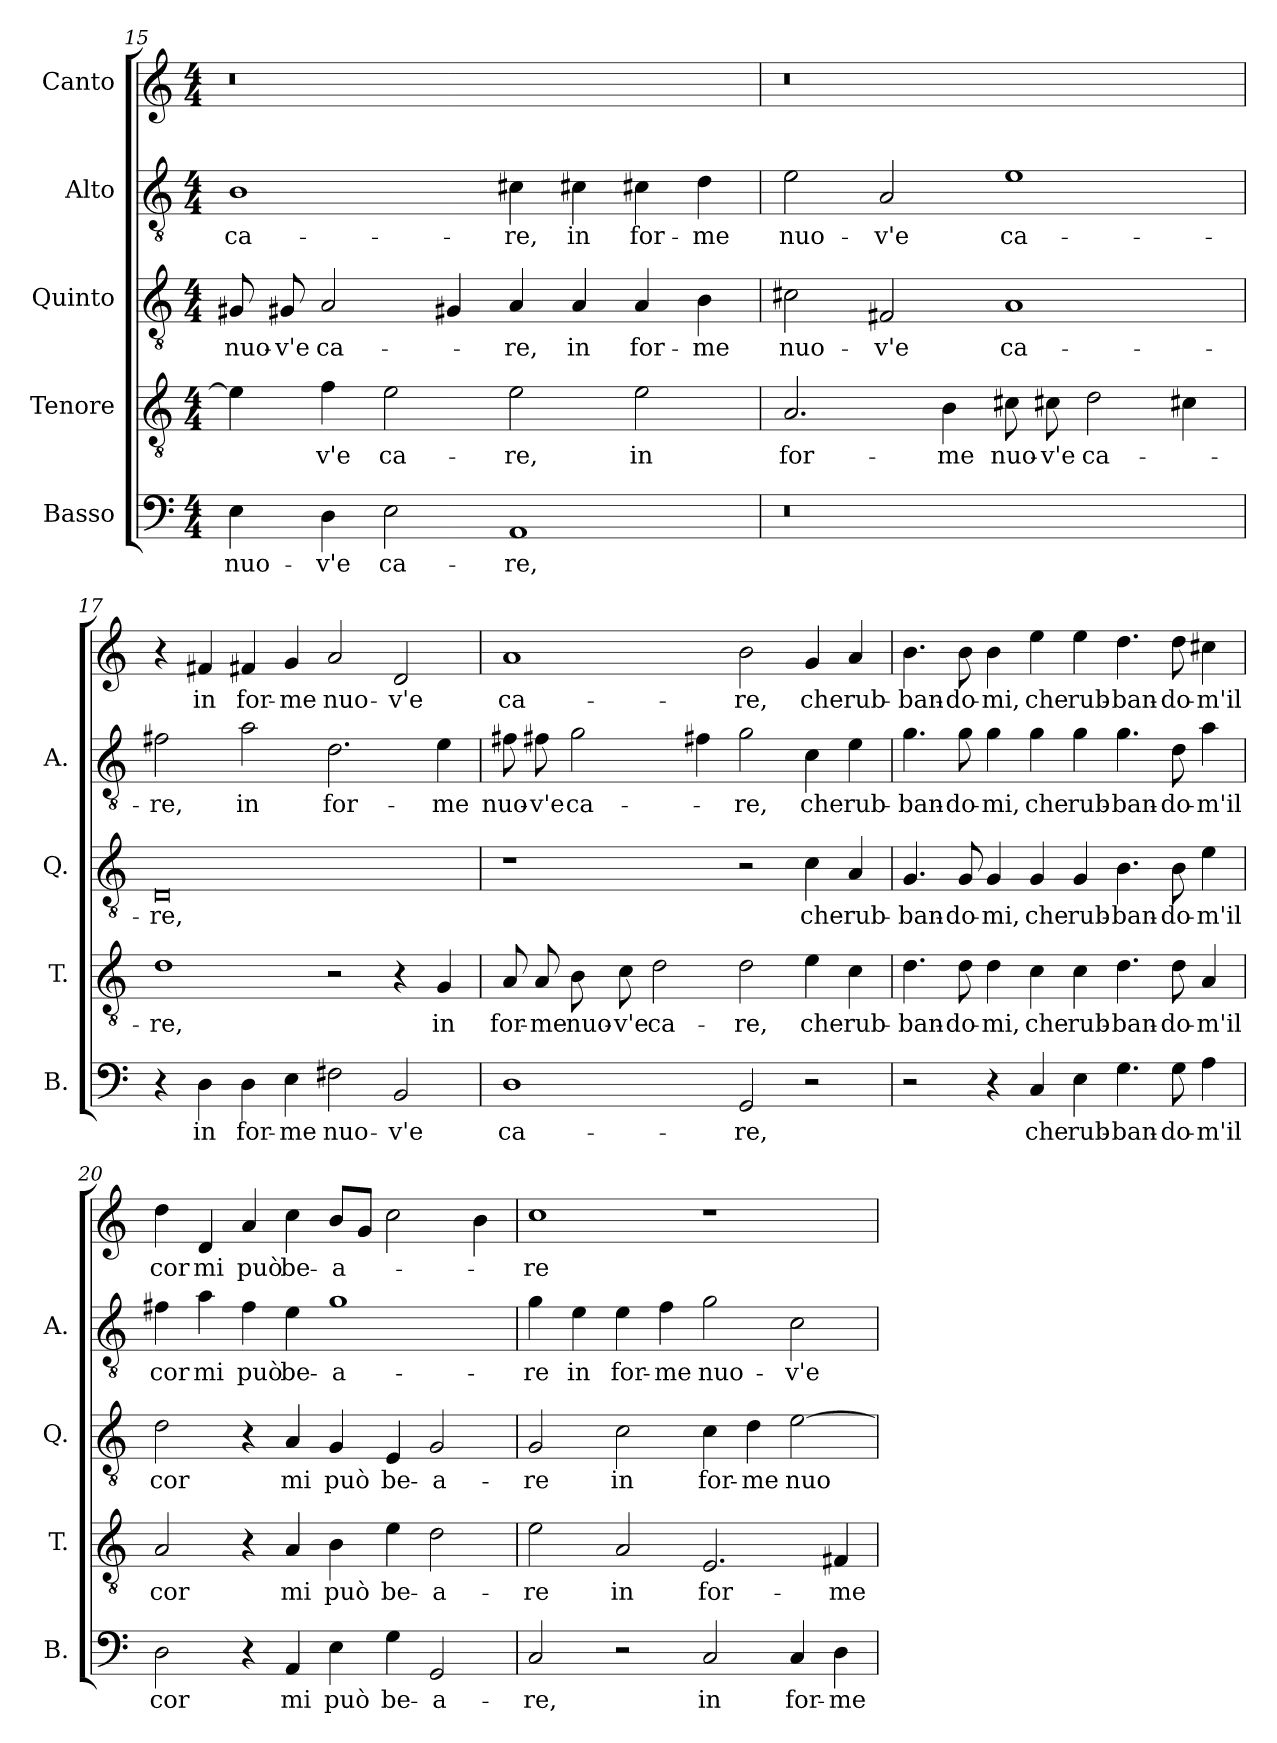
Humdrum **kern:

**kern	**text	**kern	**text	**kern	**text	**kern	**text	**kern	**text
*part5	*part5	*part4	*part4	*part3	*part3	*part2	*part2	*part1	*part1
*staff5	*staff5	*staff4	*staff4	*staff3	*staff3	*staff2	*staff2	*staff1	*staff1
*I"Basso	*	*I"Tenore	*	*I"Quinto	*	*I"Alto	*	*I"Canto	*
*I'B.	*	*I'T.	*	*I'Q.	*	*I'A.	*	*	*
*clefF4	*	*clefGv2	*	*clefGv2	*	*clefGv2	*	*clefG2	*
*k[]	*	*k[]	*	*k[]	*	*k[]	*	*k[]	*
*C:	*	*C:	*	*C:	*	*C:	*	*C:	*
*M4/4	*	*M4/4	*	*M4/4	*	*M4/4	*	*M4/4	*
=15	=15	=15	=15	=15	=15	=15	=15	=15	=15
!	!	!	!	!	!	!	!	!LO:N:vis=0	!
4E\	nuo-	4e\]	.	8G#X/	nuo-	1B\	ca-	1r	.
.	.	.	.	8G#X/	-v'e	.	.	.	.
4D\	-v'e	4f\	-v'e	2A/	ca-	.	.	.	.
2E\	ca-	2e\	ca-	.	.	.	.	.	.
.	.	.	.	4G#X/	.	.	.	.	.
1AA/	-re,	2e\	-re,	4A/	-re,	4c#X\	-re,	1ryy	.
.	.	.	.	4A/	in	4c#X\	in	.	.
.	.	2e\	in	4A/	for-	4c#X\	for-	.	.
.	.	.	.	4B\	-me	4d\	-me	.	.
=16	=16	=16	=16	=16	=16	=16	=16	=16	=16
!LO:N:vis=0	!	!	!	!	!	!	!	!LO:N:vis=0	!
1r	.	2.A/	for-	2c#X\	nuo-	2e\	nuo-	1r	.
.	.	.	.	2F#X/	-v'e	2A/	-v'e	.	.
.	.	4B\	-me	.	.	.	.	.	.
1ryy	.	8c#X\	nuo-	1A/	ca-	1e\	ca-	1ryy	.
.	.	8c#X\	-v'e	.	.	.	.	.	.
.	.	2d\	ca-	.	.	.	.	.	.
.	.	4c#X\	.	.	.	.	.	.	.
=17	=17	=17	=17	=17	=17	=17	=17	=17	=17
4r	.	1d\	-re,	0D/	-re,	2f#X\	-re,	4r	.
4D\	in	.	.	.	.	.	.	4f#X/	in
4D\	for-	.	.	.	.	2a\	in	4f#X/	for-
4E\	-me	.	.	.	.	.	.	4g/	-me
2F#X\	nuo-	2r	.	.	.	2.d\	for-	2a/	nuo-
2BB/	-v'e	4r	.	.	.	.	.	2d/	-v'e
.	.	4G/	in	.	.	4e\	-me	.	.
=18	=18	=18	=18	=18	=18	=18	=18	=18	=18
1D\	ca-	8A/	for-	1r	.	8f#X\	nuo-	1a/	ca-
.	.	8A/	-me	.	.	8f#X\	-v'e	.	.
.	.	8B\	nuo-	.	.	2g\	ca-	.	.
.	.	8c\	-v'e	.	.	.	.	.	.
.	.	2d\	ca-	.	.	.	.	.	.
.	.	.	.	.	.	4f#X\	.	.	.
2GG/	-re,	2d\	-re,	2r	.	2g\	-re,	2b\	-re,
2r	.	4e\	che	4c\	che	4c\	che	4g/	che
.	.	4c\	rub-	4A/	rub-	4e\	rub-	4a/	rub-
=19	=19	=19	=19	=19	=19	=19	=19	=19	=19
2r	.	4.d\	-ban-	4.G/	-ban-	4.g\	-ban-	4.b\	-ban-
.	.	8d\	-do-	8G/	-do-	8g\	-do-	8b\	-do-
4r	.	4d\	-mi,	4G/	-mi,	4g\	-mi,	4b\	-mi,
4C/	che	4c\	che	4G/	che	4g\	che	4ee\	che
4E\	rub-	4c\	rub-	4G/	rub-	4g\	rub-	4ee\	rub-
4.G\	-ban-	4.d\	-ban-	4.B\	-ban-	4.g\	-ban-	4.dd\	-ban-
8G\	-do-	8d\	-do-	8B\	-do-	8d\	-do-	8dd\	-do-
4A\	-m'il	4A/	-m'il	4e\	-m'il	4a\	-m'il	4cc#X\	-m'il
=20	=20	=20	=20	=20	=20	=20	=20	=20	=20
2D\	cor	2A/	cor	2d\	cor	4f#X\	cor	4dd\	cor
.	.	.	.	.	.	4a\	mi	4d/	mi
4r	.	4r	.	4r	.	4f#\	può	4a/	può
4AA/	mi	4A/	mi	4A/	mi	4e\	be-	4cc\	be-
4E\	può	4B\	può	4G/	può	1g\	-a-	8b/L	-a-
.	.	.	.	.	.	.	.	8g/J	.
4G\	be-	4e\	be-	4E/	be-	.	.	2cc\	.
2GG/	-a-	2d\	-a-	2G/	-a-	.	.	.	.
.	.	.	.	.	.	.	.	4b\	.
=21	=21	=21	=21	=21	=21	=21	=21	=21	=21
2C/	-re,	2e\	-re	2G/	-re	4g\	-re	1cc\	-re
.	.	.	.	.	.	4e\	in	.	.
2r	.	2A/	in	2c\	in	4e\	for-	.	.
.	.	.	.	.	.	4f\	-me	.	.
2C/	in	2.E/	for-	4c\	for-	2g\	nuo-	1r	.
.	.	.	.	4d\	-me	.	.	.	.
4C/	for-	.	.	[2e\	nuo-	2c\	-v'e	.	.
4D\	-me	4F#X/	-me	.	.	.	.	.	.
=	=	=	=	=	=	=	=	=	=
*-	*-	*-	*-	*-	*-	*-	*-	*-	*-
